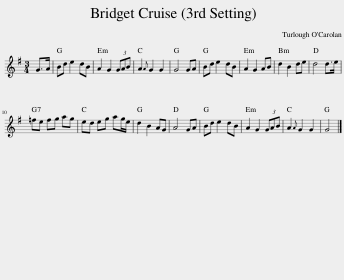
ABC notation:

X:1
L:1/8
M:3/4
I:linebreak $
K:G
V:1 treble
V:1
 G>A | Bd e2 dB | A2 G2 (3GAB | A2{A} G2 G2 | G4 GA | %5
 Bd e2 dB | A2 G2 AB | d2 B2 de | d4 d>e |$ =fe fg ag | %10
 ed eg ag/e/ | d2 B2 AG | A4 GA | Bd e2 dB | A2 G2 (3GAB | %15
 A2{A} G2 G2 | G4 |] %17
